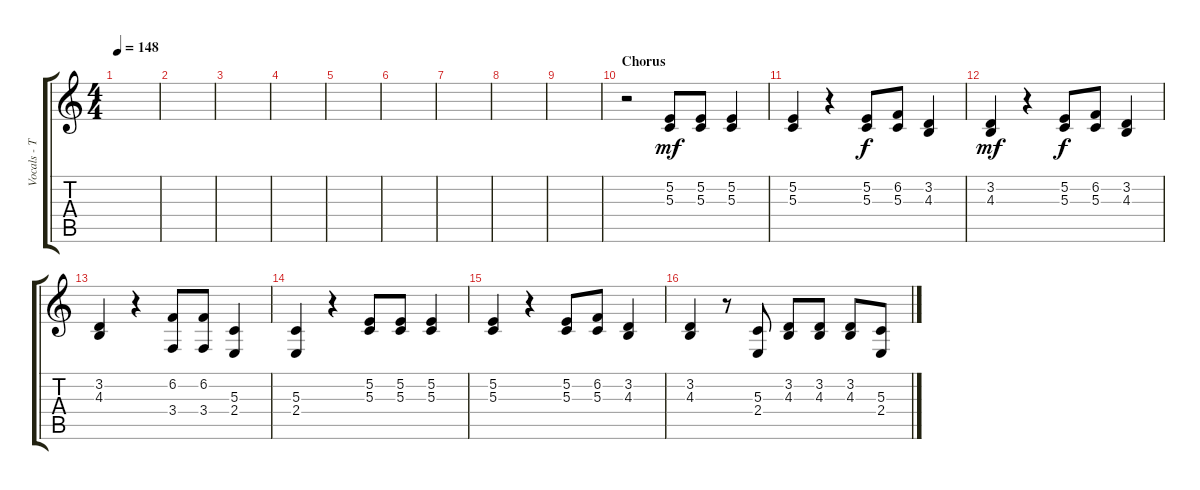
\track ("Vocals - Tom" "Vocals - T") {instrument tenorsax}
\staff {score tabs}
\tuning (E4 B3 G3 D3 A2 E2) {hide}
\ts (4 4)
\tempo 148
\clef g2
\ks c
|
|
|
|
|
|
|
|
|
\section ("" "Chorus")
r.2 (5.2 5.3).8{dy mf} (5.2 5.3).8 (5.2 5.3).4 |
(5.2 5.3).4 r.4 (5.2 5.3).8{dy f} (6.2 5.3).8 (3.2 4.3).4 |
(3.2 4.3).4{dy mf} r.4 (5.2 5.3).8{dy f} (6.2 5.3).8 (3.2 4.3).4 |
(3.2 4.3).4 r.4 (6.2 3.4).8 (6.2 3.4).8 (5.3 2.4).4 |
(5.3 2.4).4 r.4 (5.2 5.3).8 (5.2 5.3).8 (5.2 5.3).4 |
(5.2 5.3).4 r.4 (5.2 5.3).8 (6.2 5.3).8 (3.2 4.3).4 |
(3.2 4.3).4 r.8 (5.3 2.4).8 (3.2 4.3).8 (3.2 4.3).8 (3.2 4.3).8 (5.3 2.4).8
